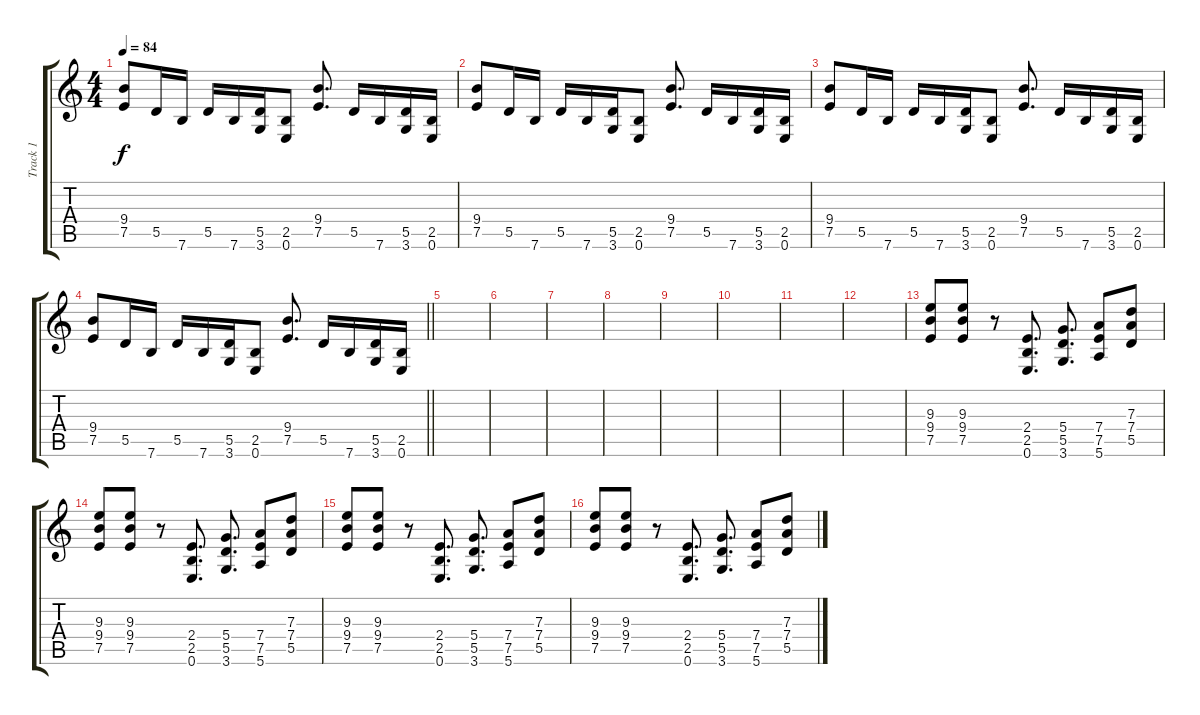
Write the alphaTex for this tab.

\track ("Track 1" "Track 1") {instrument distortionguitar}
\staff {score tabs}
\tuning (E4 B3 G3 D3 A2 E2) {hide}
\ts (4 4)
\tempo 84
\clef g2
\ks c
(9.4 7.5).8{dy f} 5.5.16 7.6.16 5.5.16 7.6.16 (5.5 3.6).16 (2.5 0.6).8 (9.4 7.5).8{d} 5.5.16 7.6.16 (5.5 3.6).16 (2.5 0.6).16 |
(9.4 7.5).8 5.5.16 7.6.16 5.5.16 7.6.16 (5.5 3.6).16 (2.5 0.6).8 (9.4 7.5).8{d} 5.5.16 7.6.16 (5.5 3.6).16 (2.5 0.6).16 |
(9.4 7.5).8 5.5.16 7.6.16 5.5.16 7.6.16 (5.5 3.6).16 (2.5 0.6).8 (9.4 7.5).8{d} 5.5.16 7.6.16 (5.5 3.6).16 (2.5 0.6).16 |
\barLineRight lightlight
(9.4 7.5).8 5.5.16 7.6.16 5.5.16 7.6.16 (5.5 3.6).16 (2.5 0.6).8 (9.4 7.5).8{d} 5.5.16 7.6.16 (5.5 3.6).16 (2.5 0.6).16 |
|
|
|
|
|
|
|
|
(9.3 9.4 7.5).8 (9.3 9.4 7.5).8 r.8 (2.4 2.5 0.6).8{d} (5.4 5.5 3.6).8{d} (7.4 7.5 5.6).8 (7.3 7.4 5.5).8 |
(9.3 9.4 7.5).8 (9.3 9.4 7.5).8 r.8 (2.4 2.5 0.6).8{d} (5.4 5.5 3.6).8{d} (7.4 7.5 5.6).8 (7.3 7.4 5.5).8 |
(9.3 9.4 7.5).8 (9.3 9.4 7.5).8 r.8 (2.4 2.5 0.6).8{d} (5.4 5.5 3.6).8{d} (7.4 7.5 5.6).8 (7.3 7.4 5.5).8 |
(9.3 9.4 7.5).8 (9.3 9.4 7.5).8 r.8 (2.4 2.5 0.6).8{d} (5.4 5.5 3.6).8{d} (7.4 7.5 5.6).8 (7.3 7.4 5.5).8
